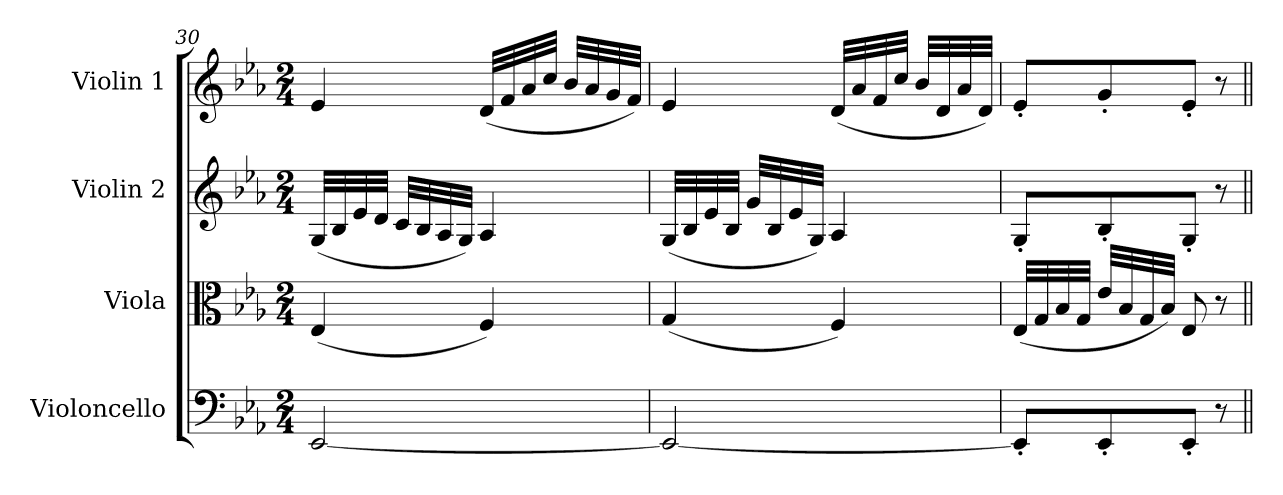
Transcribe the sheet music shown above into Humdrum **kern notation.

**kern	**kern	**kern	**kern
*part4	*part3	*part2	*part1
*staff4	*staff3	*staff2	*staff1
*I"Violoncello	*I"Viola	*I"Violin 2	*I"Violin 1
*I'Vc	*I'Vla	*I'Vln	*I'Vln
*clefF4	*clefC3	*clefG2	*clefG2
*k[b-e-a-]	*k[b-e-a-]	*k[b-e-a-]	*k[b-e-a-]
*M2/4	*M2/4	*M2/4	*M2/4
=30	=30	=30	=30
[2EE-/	(4E-/	(32G/LLL	4e-/
.	.	32B-/	.
.	.	32e-/	.
.	.	32d/JJJ	.
.	.	32c/LLL	.
.	.	32B-/	.
.	.	32A-/	.
.	.	32G/JJJ)	.
.	4F/)	4A-/	(32d/LLL
.	.	.	32f/
.	.	.	32a-/
.	.	.	32cc/JJJ
.	.	.	32b-/LLL
.	.	.	32a-/
.	.	.	32g/
.	.	.	32f/JJJ)
!!LO:LB:g=z
=31	=31	=31	=31
2EE-/_	(4G/	(32G/LLL	4e-/
.	.	32B-/	.
.	.	32e-/	.
.	.	32B-/JJJ	.
.	.	32g/LLL	.
.	.	32B-/	.
.	.	32e-/	.
.	.	32G/JJJ)	.
.	4F/)	4A-/	(32d/LLL
.	.	.	32a-/
.	.	.	32f/
.	.	.	32cc/JJJ
.	.	.	32b-/LLL
.	.	.	32d/
.	.	.	32a-/
.	.	.	32d/JJJ)
!!LO:LB:g=z
=32	=32	=32	=32
8EE-'/L]	(32E-/LLL	8G'/L	8e-'/L
.	32G/	.	.
.	32B-/	.	.
.	32G/JJJ	.	.
8EE-'/	32e-/LLL	8B-'/	8g'/
.	32B-/	.	.
.	32G/	.	.
.	32B-/JJJ)	.	.
8EE-'/J	8E-/	8G'/J	8e-'/J
8r	8r	8r	8r
=||	=||	=||	=||
*-	*-	*-	*-
